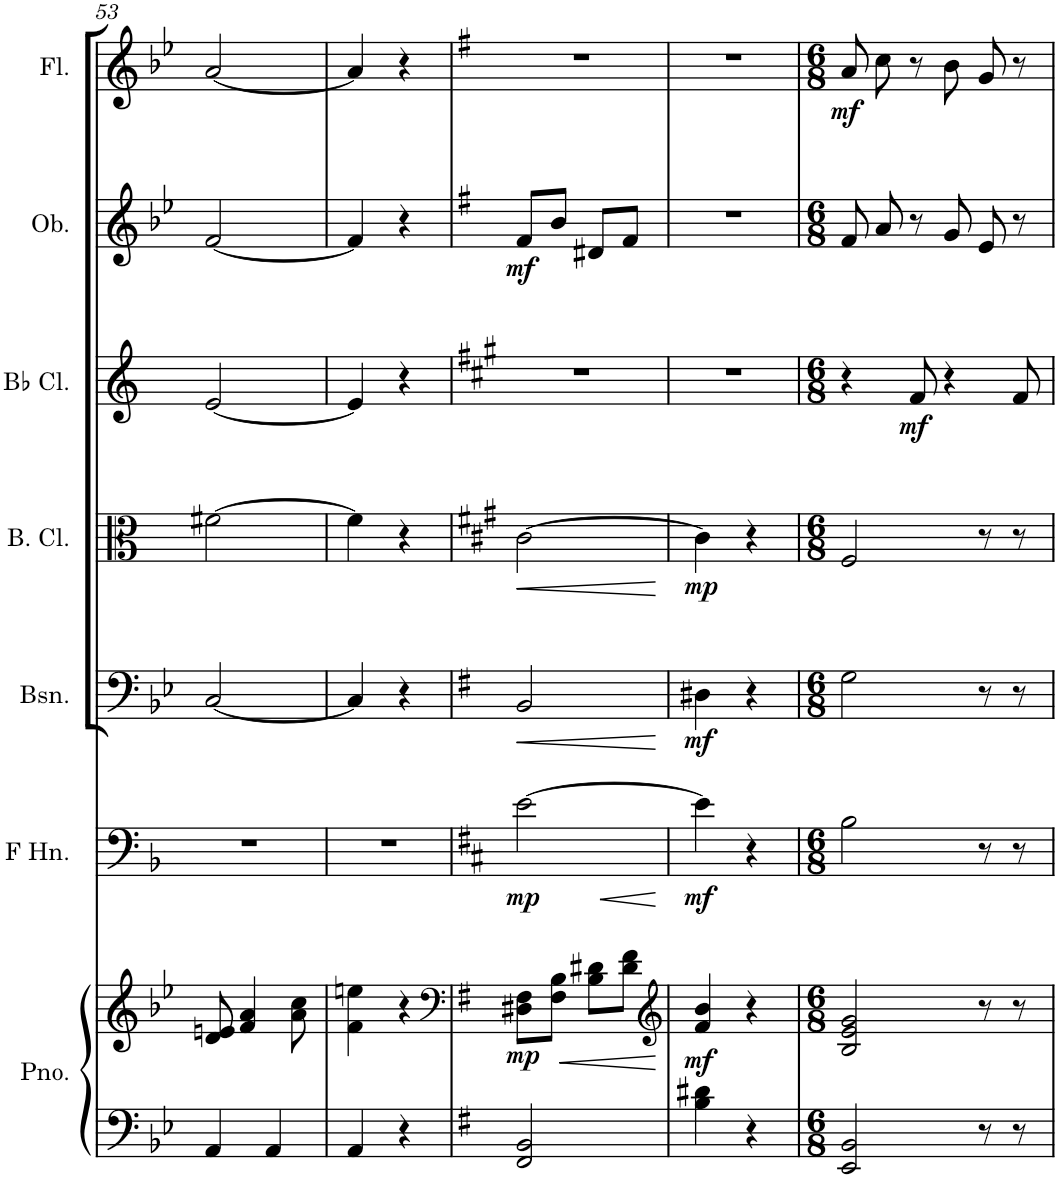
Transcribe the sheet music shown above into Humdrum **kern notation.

**kern	**kern	**dynam	**kern	**dynam	**kern	**dynam	**kern	**dynam	**kern	**dynam	**kern	**dynam	**kern	**dynam
*part7	*part7	*part7	*part6	*part6	*part5	*part5	*part4	*part4	*part3	*part3	*part2	*part2	*part1	*part1
*staff8	*staff7	*staff7/8	*staff6	*staff6	*staff5	*staff5	*staff4	*staff4	*staff3	*staff3	*staff2	*staff2	*staff1	*staff1
*I"Grand Piano	*	*	*I"French Horn	*	*I"Bassoon	*	*I"Bass Clarinet	*	*I"Bb Clarinet	*	*I"Oboe	*	*I"Flute	*
*I'Pno.	*	*	*I'F Hn.	*	*I'Bsn.	*	*I'B. Cl.	*	*I'Bb Cl.	*	*I'Ob.	*	*I'Fl.	*
!!LO:PB:g=z
*clefF4	*clefG2	*	*clefF4	*	*clefF4	*	*clefC3	*	*clefG2	*	*clefG2	*	*clefG2	*
*	*	*	*Trd4c7	*	*	*	*Trd8c14	*	*Trd1c2	*	*	*	*	*
*k[b-e-]	*k[b-e-]	*	*k[b-]	*	*k[b-e-]	*	*k[]	*	*k[]	*	*k[b-e-]	*	*k[b-e-]	*
*B-:	*B-:	*	*F:	*	*B-:	*	*C:	*	*C:	*	*B-:	*	*B-:	*
*M2/4	*M2/4	*	*M2/4	*	*M2/4	*	*M2/4	*	*M2/4	*	*M2/4	*	*M2/4	*
=53	=53	=53	=53	=53	=53	=53	=53	=53	=53	=53	=53	=53	=53	=53
4AA/	8d/ 8en/	.	2r	.	[2C/	.	[2f#X\	.	[2e/	.	[2f/	.	[2a/	.
.	4f/ 4a/	.	.	.	.	.	.	.	.	.	.	.	.	.
4AA/	.	.	.	.	.	.	.	.	.	.	.	.	.	.
.	8a\ 8cc\	.	.	.	.	.	.	.	.	.	.	.	.	.
=54	=54	=54	=54	=54	=54	=54	=54	=54	=54	=54	=54	=54	=54	=54
4AA/	4f\ 4een\	.	2r	.	4C/]	.	4f#\]	.	4e/]	.	4f/]	.	4a/]	.
4r	4r	.	.	.	4r	.	4r	.	4r	.	4r	.	4r	.
=55	=55	=55	=55	=55	=55	=55	=55	=55	=55	=55	=55	=55	=55	=55
*	*clefF4	*	*	*	*	*	*	*	*	*	*	*	*	*
*k[f#]	*k[f#]	*	*k[f#c#]	*	*k[f#]	*	*k[f#c#g#]	*	*k[f#c#g#]	*	*k[f#]	*	*k[f#]	*
*e:	*e:	*	*b:	*	*e:	*	*f#:	*	*f#:	*	*e:	*	*e:	*
!	!	!LO:DY:b	!	!LO:HP:b	!	!LO:HP:b	!	!LO:HP:b	!	!	!	!	!	!
!	!	!	!	!LO:DY:n=1:b	!	!	!	!	!	!	!	!LO:DY:b	!	!
2FF#/ 2BB/	8D#X\ 8F#\L	mp	[2e\	< mp	2BB/	<	[2c#\	<	2r	.	8f#/L	mf	2r	.
!	!	!LO:HP:b	!	!	!	!	!	!	!	!	!	!	!	!
.	8F#\ 8B\J	<	.	.	.	.	.	.	.	.	8b/J	.	.	.
.	8B\ 8d#X\L	.	.	.	.	.	.	.	.	.	8d#X/L	.	.	.
.	8d#\ 8f#\J	.	.	.	.	.	.	.	.	.	8f#/J	.	.	.
.	.	[	.	[	.	[	.	[	.	.	.	.	.	.
=56	=56	=56	=56	=56	=56	=56	=56	=56	=56	=56	=56	=56	=56	=56
*	*clefG2	*	*	*	*	*	*	*	*	*	*	*	*	*
!	!	!LO:DY:b	!	!LO:DY:b	!	!LO:DY:b	!	!LO:DY:b	!	!	!	!	!	!
4B\ 4d#X\	4f#/ 4b/	mf	4e\]	mf	4D#X\	mf	4c#\]	mp	2r	.	2r	.	2r	.
4r	4r	.	4r	.	4r	.	4r	.	.	.	.	.	.	.
=57	=57	=57	=57	=57	=57	=57	=57	=57	=57	=57	=57	=57	=57	=57
*M6/8	*M6/8	*	*M6/8	*	*M6/8	*	*M6/8	*	*M6/8	*	*M6/8	*	*M6/8	*
!	!	!	!	!	!	!	!	!	!	!	!	!	!	!LO:DY:b
2EE/ 2BB/	2B/ 2e/ 2g/	.	2B\	.	2G\	.	2F#/	.	4r	.	8f#/	.	8a\L	mf
.	.	.	.	.	.	.	.	.	.	.	8a/	.	8cc\J	.
!	!	!	!	!	!	!	!	!	!	!LO:DY:b	!	!	!	!
.	.	.	.	.	.	.	.	.	8f#/	mf	8r	.	8r	.
.	.	.	.	.	.	.	.	.	4r	.	8g/	.	8b/L	.
8r	8r	.	8r	.	8r	.	8r	.	.	.	8e/	.	8g/J	.
8r	8r	.	8r	.	8r	.	8r	.	8f#/	.	8r	.	8r	.
=	=	=	=	=	=	=	=	=	=	=	=	=	=	=
*-	*-	*-	*-	*-	*-	*-	*-	*-	*-	*-	*-	*-	*-	*-
